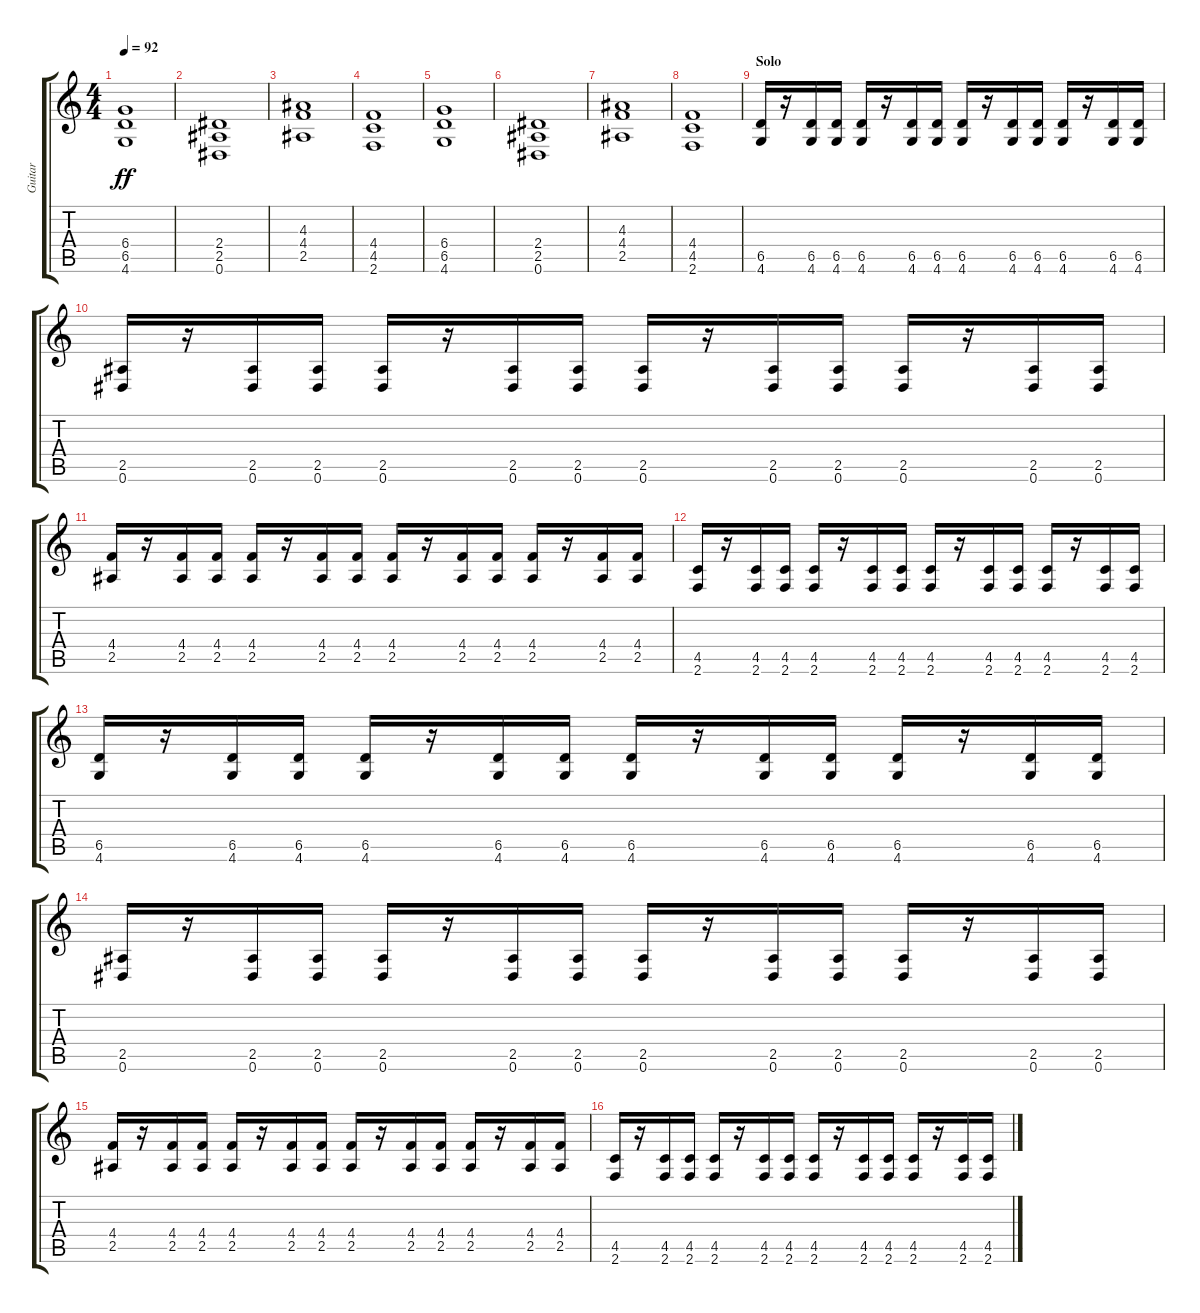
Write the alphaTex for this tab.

\track ("Guitar" "Guitar") {instrument distortionguitar}
\staff {score tabs}
\tuning (Eb4 Bb3 Gb3 Db3 Ab2 Eb2) {hide}
\ts (4 4)
\tempo 92
\clef g2
\ks c
(6.4 6.5 4.6).1{dy ff} |
(2.4 2.5 0.6).1 |
(4.3 4.4 2.5).1 |
(4.4 4.5 2.6).1 |
(6.4 6.5 4.6).1 |
(2.4 2.5 0.6).1 |
(4.3 4.4 2.5).1 |
(4.4 4.5 2.6).1 |
\section ("" "Solo")
(6.5 4.6).16 r.16 (6.5 4.6).16 (6.5 4.6).16 (6.5 4.6).16 r.16 (6.5 4.6).16 (6.5 4.6).16 (6.5 4.6).16 r.16 (6.5 4.6).16 (6.5 4.6).16 (6.5 4.6).16 r.16 (6.5 4.6).16 (6.5 4.6).16 |
(2.5 0.6).16 r.16 (2.5 0.6).16 (2.5 0.6).16 (2.5 0.6).16 r.16 (2.5 0.6).16 (2.5 0.6).16 (2.5 0.6).16 r.16 (2.5 0.6).16 (2.5 0.6).16 (2.5 0.6).16 r.16 (2.5 0.6).16 (2.5 0.6).16 |
(4.4 2.5).16 r.16 (4.4 2.5).16 (4.4 2.5).16 (4.4 2.5).16 r.16 (4.4 2.5).16 (4.4 2.5).16 (4.4 2.5).16 r.16 (4.4 2.5).16 (4.4 2.5).16 (4.4 2.5).16 r.16 (4.4 2.5).16 (4.4 2.5).16 |
(4.5 2.6).16 r.16 (4.5 2.6).16 (4.5 2.6).16 (4.5 2.6).16 r.16 (4.5 2.6).16 (4.5 2.6).16 (4.5 2.6).16 r.16 (4.5 2.6).16 (4.5 2.6).16 (4.5 2.6).16 r.16 (4.5 2.6).16 (4.5 2.6).16 |
(6.5 4.6).16 r.16 (6.5 4.6).16 (6.5 4.6).16 (6.5 4.6).16 r.16 (6.5 4.6).16 (6.5 4.6).16 (6.5 4.6).16 r.16 (6.5 4.6).16 (6.5 4.6).16 (6.5 4.6).16 r.16 (6.5 4.6).16 (6.5 4.6).16 |
(2.5 0.6).16 r.16 (2.5 0.6).16 (2.5 0.6).16 (2.5 0.6).16 r.16 (2.5 0.6).16 (2.5 0.6).16 (2.5 0.6).16 r.16 (2.5 0.6).16 (2.5 0.6).16 (2.5 0.6).16 r.16 (2.5 0.6).16 (2.5 0.6).16 |
(4.4 2.5).16 r.16 (4.4 2.5).16 (4.4 2.5).16 (4.4 2.5).16 r.16 (4.4 2.5).16 (4.4 2.5).16 (4.4 2.5).16 r.16 (4.4 2.5).16 (4.4 2.5).16 (4.4 2.5).16 r.16 (4.4 2.5).16 (4.4 2.5).16 |
(4.5 2.6).16 r.16 (4.5 2.6).16 (4.5 2.6).16 (4.5 2.6).16 r.16 (4.5 2.6).16 (4.5 2.6).16 (4.5 2.6).16 r.16 (4.5 2.6).16 (4.5 2.6).16 (4.5 2.6).16 r.16 (4.5 2.6).16 (4.5 2.6).16
